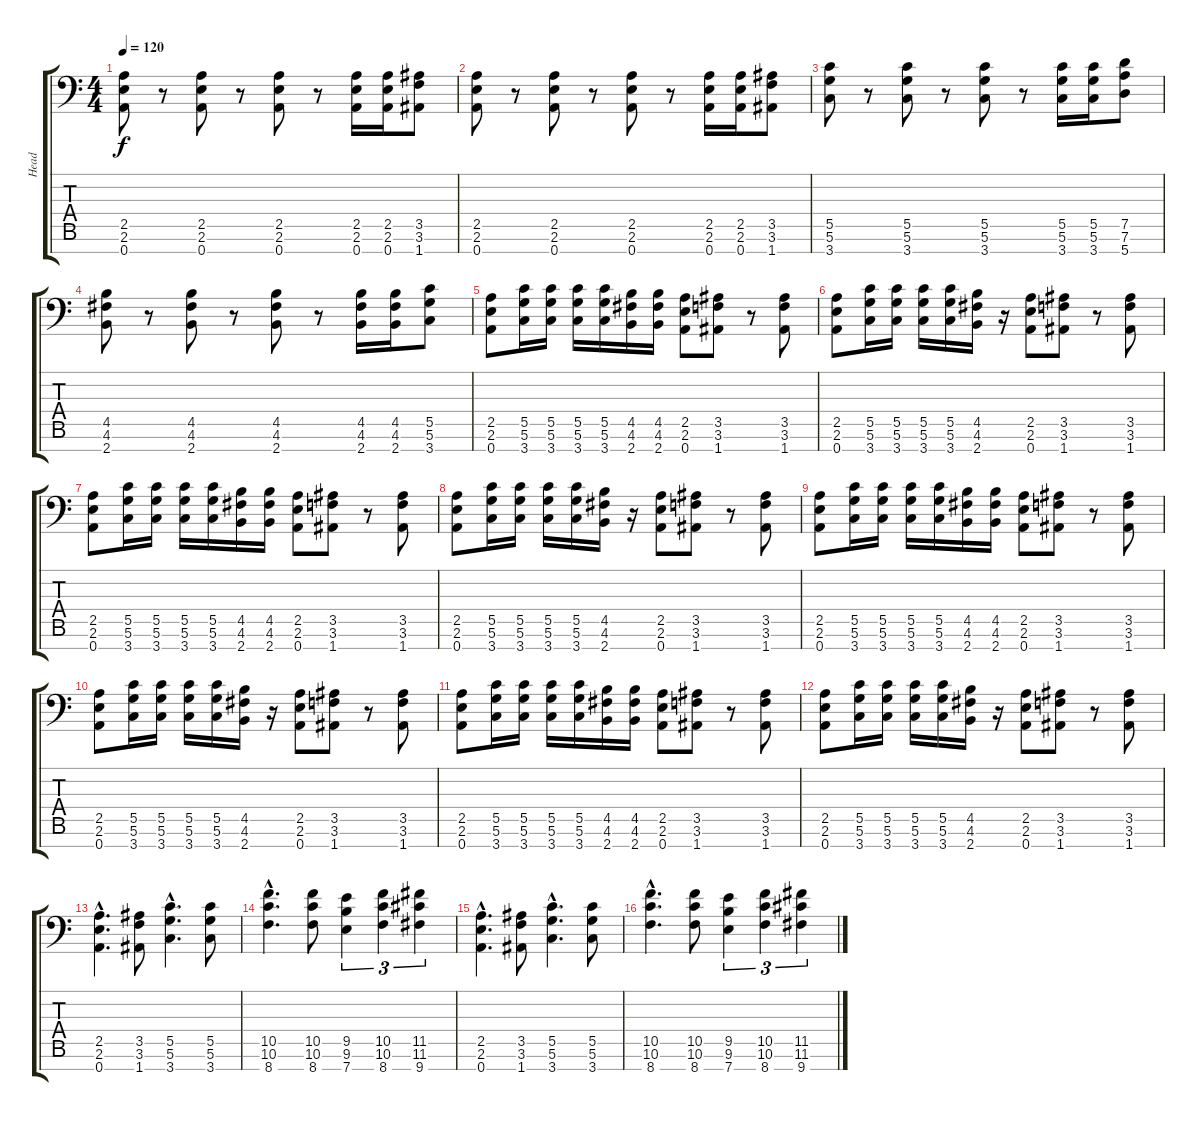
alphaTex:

\track ("Head" "Head") {instrument distortionguitar}
\staff {score tabs}
\tuning (D4 A3 F3 C3 G2 D2 A1) {hide}
\ts (4 4)
\tempo 120
\clef f4
\ks c
(2.5 2.6 0.7).8{dy f} r.8 (2.5 2.6 0.7).8 r.8 (2.5 2.6 0.7).8 r.8 (2.5 2.6 0.7).16 (2.5 2.6 0.7).16 (3.5 3.6 1.7).8 |
(2.5 2.6 0.7).8 r.8 (2.5 2.6 0.7).8 r.8 (2.5 2.6 0.7).8 r.8 (2.5 2.6 0.7).16 (2.5 2.6 0.7).16 (3.5 3.6 1.7).8 |
(5.5 5.6 3.7).8 r.8 (5.5 5.6 3.7).8 r.8 (5.5 5.6 3.7).8 r.8 (5.5 5.6 3.7).16 (5.5 5.6 3.7).16 (7.5 7.6 5.7).8 |
(4.5 4.6 2.7).8 r.8 (4.5 4.6 2.7).8 r.8 (4.5 4.6 2.7).8 r.8 (4.5 4.6 2.7).16 (4.5 4.6 2.7).16 (5.5 5.6 3.7).8 |
(2.5 2.6 0.7).8 (5.5 5.6 3.7).16 (5.5 5.6 3.7).16 (5.5 5.6 3.7).16 (5.5 5.6 3.7).16 (4.5 4.6 2.7).16 (4.5 4.6 2.7).16 (2.5 2.6 0.7).8 (3.5 3.6 1.7).8 r.8 (3.5 3.6 1.7).8 |
(2.5 2.6 0.7).8 (5.5 5.6 3.7).16 (5.5 5.6 3.7).16 (5.5 5.6 3.7).16 (5.5 5.6 3.7).16 (4.5 4.6 2.7).16 r.16 (2.5 2.6 0.7).8 (3.5 3.6 1.7).8 r.8 (3.5 3.6 1.7).8 |
(2.5 2.6 0.7).8 (5.5 5.6 3.7).16 (5.5 5.6 3.7).16 (5.5 5.6 3.7).16 (5.5 5.6 3.7).16 (4.5 4.6 2.7).16 (4.5 4.6 2.7).16 (2.5 2.6 0.7).8 (3.5 3.6 1.7).8 r.8 (3.5 3.6 1.7).8 |
(2.5 2.6 0.7).8 (5.5 5.6 3.7).16 (5.5 5.6 3.7).16 (5.5 5.6 3.7).16 (5.5 5.6 3.7).16 (4.5 4.6 2.7).16 r.16 (2.5 2.6 0.7).8 (3.5 3.6 1.7).8 r.8 (3.5 3.6 1.7).8 |
(2.5 2.6 0.7).8 (5.5 5.6 3.7).16 (5.5 5.6 3.7).16 (5.5 5.6 3.7).16 (5.5 5.6 3.7).16 (4.5 4.6 2.7).16 (4.5 4.6 2.7).16 (2.5 2.6 0.7).8 (3.5 3.6 1.7).8 r.8 (3.5 3.6 1.7).8 |
(2.5 2.6 0.7).8 (5.5 5.6 3.7).16 (5.5 5.6 3.7).16 (5.5 5.6 3.7).16 (5.5 5.6 3.7).16 (4.5 4.6 2.7).16 r.16 (2.5 2.6 0.7).8 (3.5 3.6 1.7).8 r.8 (3.5 3.6 1.7).8 |
(2.5 2.6 0.7).8 (5.5 5.6 3.7).16 (5.5 5.6 3.7).16 (5.5 5.6 3.7).16 (5.5 5.6 3.7).16 (4.5 4.6 2.7).16 (4.5 4.6 2.7).16 (2.5 2.6 0.7).8 (3.5 3.6 1.7).8 r.8 (3.5 3.6 1.7).8 |
(2.5 2.6 0.7).8 (5.5 5.6 3.7).16 (5.5 5.6 3.7).16 (5.5 5.6 3.7).16 (5.5 5.6 3.7).16 (4.5 4.6 2.7).16 r.16 (2.5 2.6 0.7).8 (3.5 3.6 1.7).8 r.8 (3.5 3.6 1.7).8 |
(2.5{hac} 2.6{hac} 0.7{hac}).4{d} (3.5 3.6 1.7).8 (5.5{hac} 5.6{hac} 3.7{hac}).4{d} (5.5 5.6 3.7).8 |
(10.5{hac} 10.6{hac} 8.7{hac}).4{d} (10.5 10.6 8.7).8 (9.5 9.6 7.7).4{tu (3 2)} (10.5 10.6 8.7).4{tu (3 2)} (11.5 11.6 9.7).4{tu (3 2)} |
(2.5{hac} 2.6{hac} 0.7{hac}).4{d} (3.5 3.6 1.7).8 (5.5{hac} 5.6{hac} 3.7{hac}).4{d} (5.5 5.6 3.7).8 |
(10.5{hac} 10.6{hac} 8.7{hac}).4{d} (10.5 10.6 8.7).8 (9.5 9.6 7.7).4{tu (3 2)} (10.5 10.6 8.7).4{tu (3 2)} (11.5 11.6 9.7).4{tu (3 2)}
